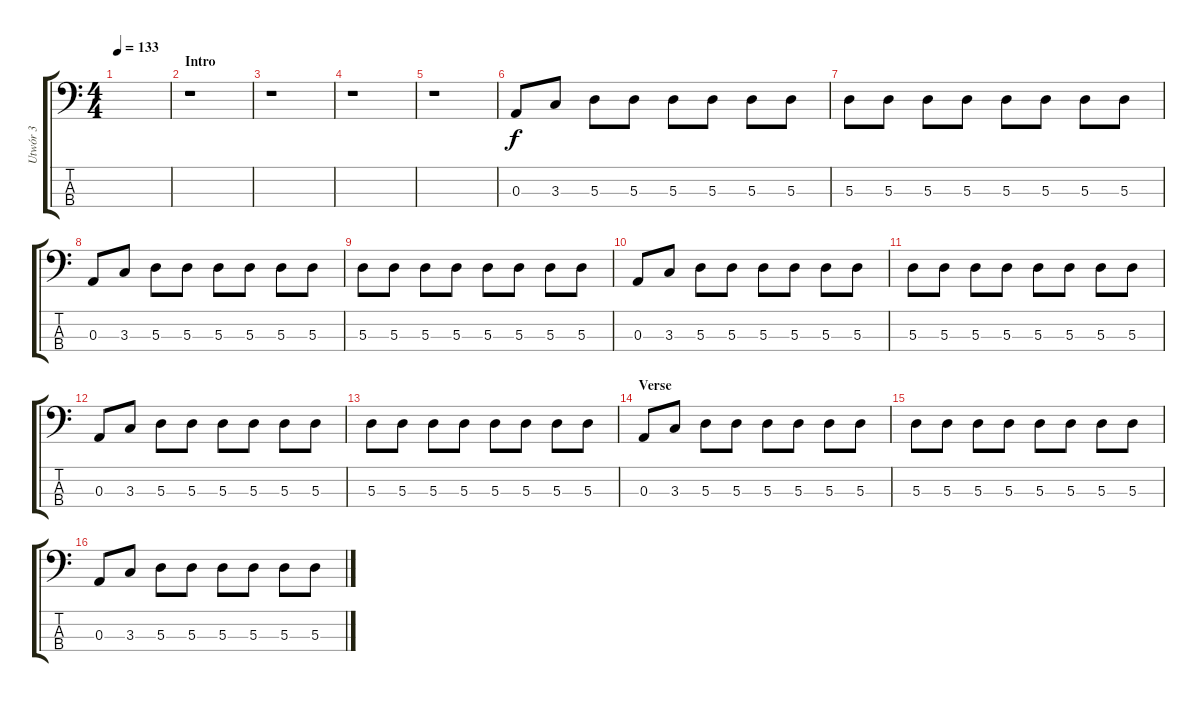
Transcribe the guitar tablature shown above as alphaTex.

\track ("Utwór 3" "Utwór 3") {instrument synthbass1}
\staff {score tabs}
\tuning (G2 D2 A1 E1) {hide}
\ts (4 4)
\tempo 133
\clef f4
\ks c
|
\section ("" "Intro")
r.1 |
r.1 |
r.1 |
r.1 |
0.3.8 3.3.8 5.3.8 5.3.8 5.3.8 5.3.8 5.3.8 5.3.8 |
5.3.8 5.3.8 5.3.8 5.3.8 5.3.8 5.3.8 5.3.8 5.3.8 |
0.3.8 3.3.8 5.3.8 5.3.8 5.3.8 5.3.8 5.3.8 5.3.8 |
5.3.8 5.3.8 5.3.8 5.3.8 5.3.8 5.3.8 5.3.8 5.3.8 |
0.3.8 3.3.8 5.3.8 5.3.8 5.3.8 5.3.8 5.3.8 5.3.8 |
5.3.8 5.3.8 5.3.8 5.3.8 5.3.8 5.3.8 5.3.8 5.3.8 |
0.3.8 3.3.8 5.3.8 5.3.8 5.3.8 5.3.8 5.3.8 5.3.8 |
5.3.8 5.3.8 5.3.8 5.3.8 5.3.8 5.3.8 5.3.8 5.3.8 |
\section ("" "Verse")
0.3.8 3.3.8 5.3.8 5.3.8 5.3.8 5.3.8 5.3.8 5.3.8 |
5.3.8 5.3.8 5.3.8 5.3.8 5.3.8 5.3.8 5.3.8 5.3.8 |
0.3.8 3.3.8 5.3.8 5.3.8 5.3.8 5.3.8 5.3.8 5.3.8
